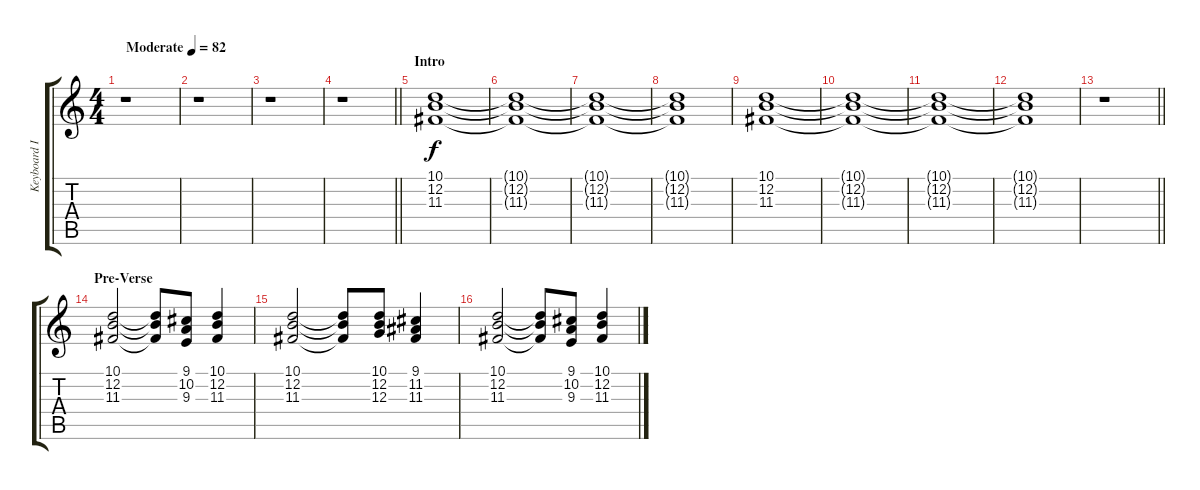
\track ("Keyboard I" "Keyboard I") {instrument stringensemble1}
\staff {score tabs}
\tuning (E4 B3 G3 D3 A2 E2) {hide}
\ts (4 4)
\tempo (82 "Moderate")
\clef g2
\ks c
r.1{dy f instrument stringensemble1} |
r.1 |
r.1 |
\barLineRight lightlight
r.1 |
\section ("" "Intro")
(10.1 12.2 11.3).1 |
(10.1{t} 12.2{t} 11.3{t}).1 |
(10.1{t} 12.2{t} 11.3{t}).1 |
(10.1{t} 12.2{t} 11.3{t}).1 |
(10.1 12.2 11.3).1 |
(10.1{t} 12.2{t} 11.3{t}).1 |
(10.1{t} 12.2{t} 11.3{t}).1 |
(10.1{t} 12.2{t} 11.3{t}).1 |
\barLineRight lightlight
r.1 |
\section ("" "Pre-Verse")
(10.1 12.2 11.3).2 (10.1{t} 12.2{t} 11.3{t}).8 (9.1 10.2 9.3).8 (10.1 12.2 11.3).4 |
(10.1 12.2 11.3).2 (10.1{t} 12.2{t} 11.3{t}).8 (10.1 12.2 12.3).8 (9.1 11.2 11.3).4 |
(10.1 12.2 11.3).2 (10.1{t} 12.2{t} 11.3{t}).8 (9.1 10.2 9.3).8 (10.1 12.2 11.3).4
